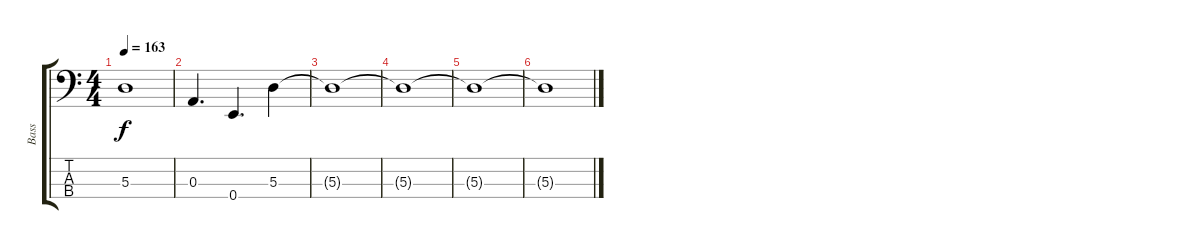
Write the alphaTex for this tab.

\track ("Bass" "Bass") {instrument electricbasspick}
\staff {score tabs}
\tuning (G2 D2 A1 E1) {hide}
\ts (4 4)
\tempo 163
\clef f4
\ks c
5.3{t}.1{dy f} |
0.3.4{d} 0.4.4{d} 5.3.4 |
5.3{t}.1 |
5.3{t}.1 |
5.3{t}.1 |
5.3{t}.1
